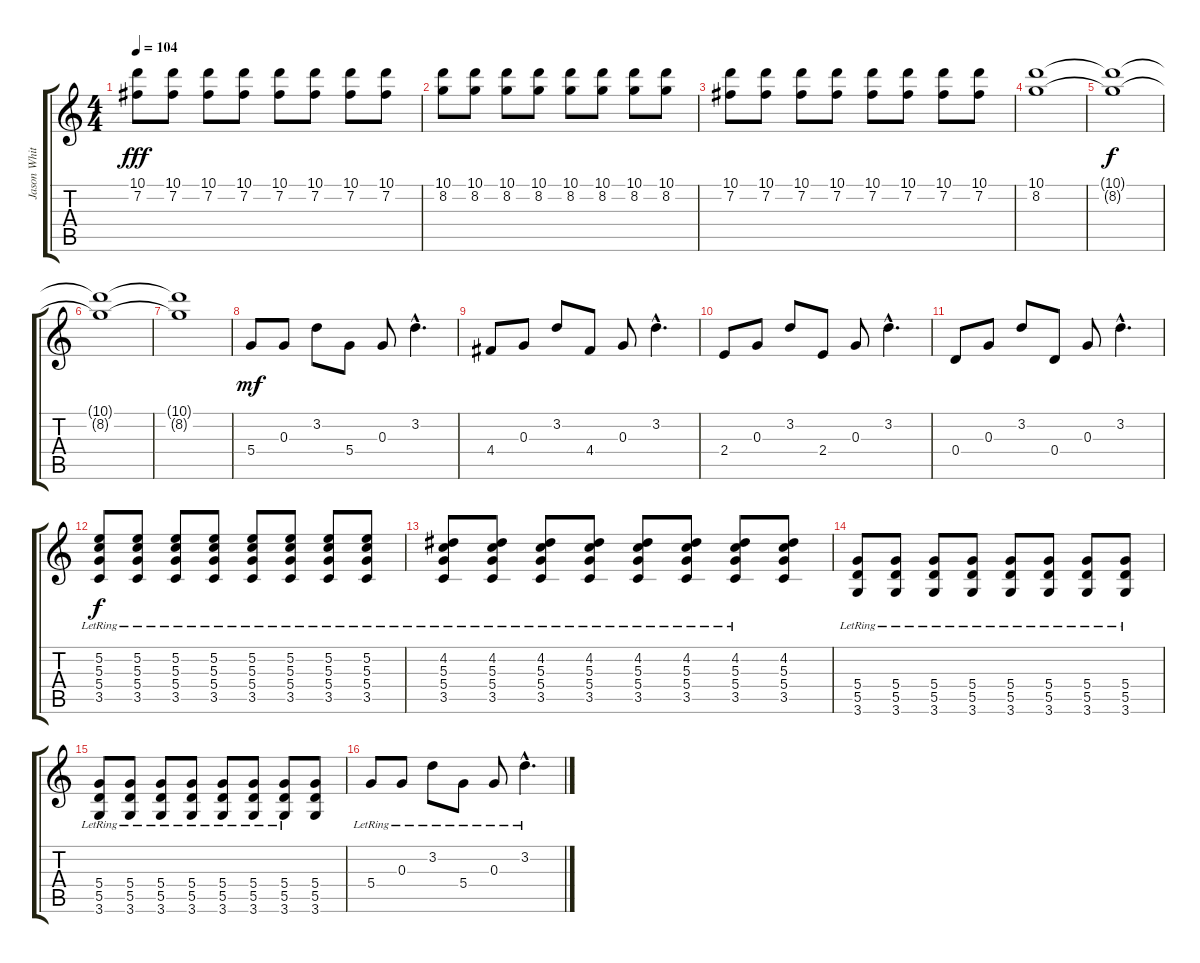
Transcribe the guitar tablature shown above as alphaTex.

\track ("Jason White Gtr 3" "Jason Whit") {instrument overdrivenguitar}
\staff {score tabs}
\tuning (E4 B3 G3 D3 A2 E2) {hide}
\ts (4 4)
\tempo 104
\clef g2
\ks c
(10.1 7.2).8{dy fff} (10.1 7.2).8 (10.1 7.2).8 (10.1 7.2).8 (10.1 7.2).8 (10.1 7.2).8 (10.1 7.2).8 (10.1 7.2).8 |
(10.1 8.2).8 (10.1 8.2).8 (10.1 8.2).8 (10.1 8.2).8 (10.1 8.2).8 (10.1 8.2).8 (10.1 8.2).8 (10.1 8.2).8 |
(10.1 7.2).8 (10.1 7.2).8 (10.1 7.2).8 (10.1 7.2).8 (10.1 7.2).8 (10.1 7.2).8 (10.1 7.2).8 (10.1 7.2).8 |
(10.1 8.2).1{volume 4} |
(10.1{t} 8.2{t}).1{dy f} |
(10.1{t} 8.2{t}).1 |
(10.1{t} 8.2{t}).1 |
5.4.8{dy mf} 0.3.8 3.2.8 5.4.8 0.3.8 3.2{hac}.4{d} |
4.4.8 0.3.8 3.2.8 4.4.8 0.3.8 3.2{hac}.4{d} |
2.4.8 0.3.8 3.2.8 2.4.8 0.3.8 3.2{hac}.4{d} |
0.4.8 0.3.8 3.2.8 0.4.8 0.3.8 3.2{hac}.4{d} |
(5.2{lr} 5.3{lr} 5.4{lr} 3.5{lr}).8{dy f} (5.2{lr} 5.3{lr} 5.4{lr} 3.5{lr}).8 (5.2{lr} 5.3{lr} 5.4{lr} 3.5{lr}).8 (5.2{lr} 5.3{lr} 5.4{lr} 3.5{lr}).8 (5.2{lr} 5.3{lr} 5.4{lr} 3.5{lr}).8 (5.2{lr} 5.3{lr} 5.4{lr} 3.5{lr}).8 (5.2{lr} 5.3{lr} 5.4{lr} 3.5{lr}).8 (5.2{lr} 5.3{lr} 5.4 3.5{lr}).8 |
(4.2{lr} 5.3{lr} 5.4{lr} 3.5{lr}).8 (4.2{lr} 5.3{lr} 5.4{lr} 3.5{lr}).8 (4.2{lr} 5.3{lr} 5.4{lr} 3.5{lr}).8 (4.2{lr} 5.3{lr} 5.4{lr} 3.5{lr}).8 (4.2{lr} 5.3{lr} 5.4{lr} 3.5{lr}).8 (4.2{lr} 5.3{lr} 5.4{lr} 3.5{lr}).8 (4.2{lr} 5.3{lr} 5.4{lr} 3.5{lr}).8 (4.2 5.3 5.4 3.5).8 |
(5.4{lr} 5.5{lr} 3.6{lr}).8 (5.4{lr} 5.5{lr} 3.6{lr}).8 (5.4{lr} 5.5{lr} 3.6{lr}).8 (5.4{lr} 5.5{lr} 3.6{lr}).8 (5.4{lr} 5.5{lr} 3.6{lr}).8 (5.4{lr} 5.5{lr} 3.6{lr}).8 (5.4{lr} 5.5{lr} 3.6{lr}).8 (5.4{lr} 5.5{lr} 3.6{lr}).8 |
(5.4{lr} 5.5{lr} 3.6{lr}).8 (5.4{lr} 5.5{lr} 3.6{lr}).8 (5.4{lr} 5.5{lr} 3.6{lr}).8 (5.4{lr} 5.5{lr} 3.6{lr}).8 (5.4{lr} 5.5{lr} 3.6{lr}).8 (5.4{lr} 5.5{lr} 3.6{lr}).8 (5.4{lr} 5.5{lr} 3.6{lr}).8 (5.4 5.5 3.6).8 |
5.4{lr}.8{instrument distortionguitar} 0.3{lr}.8 3.2{lr}.8 5.4{lr}.8 0.3{lr}.8 3.2{hac lr}.4{d}
